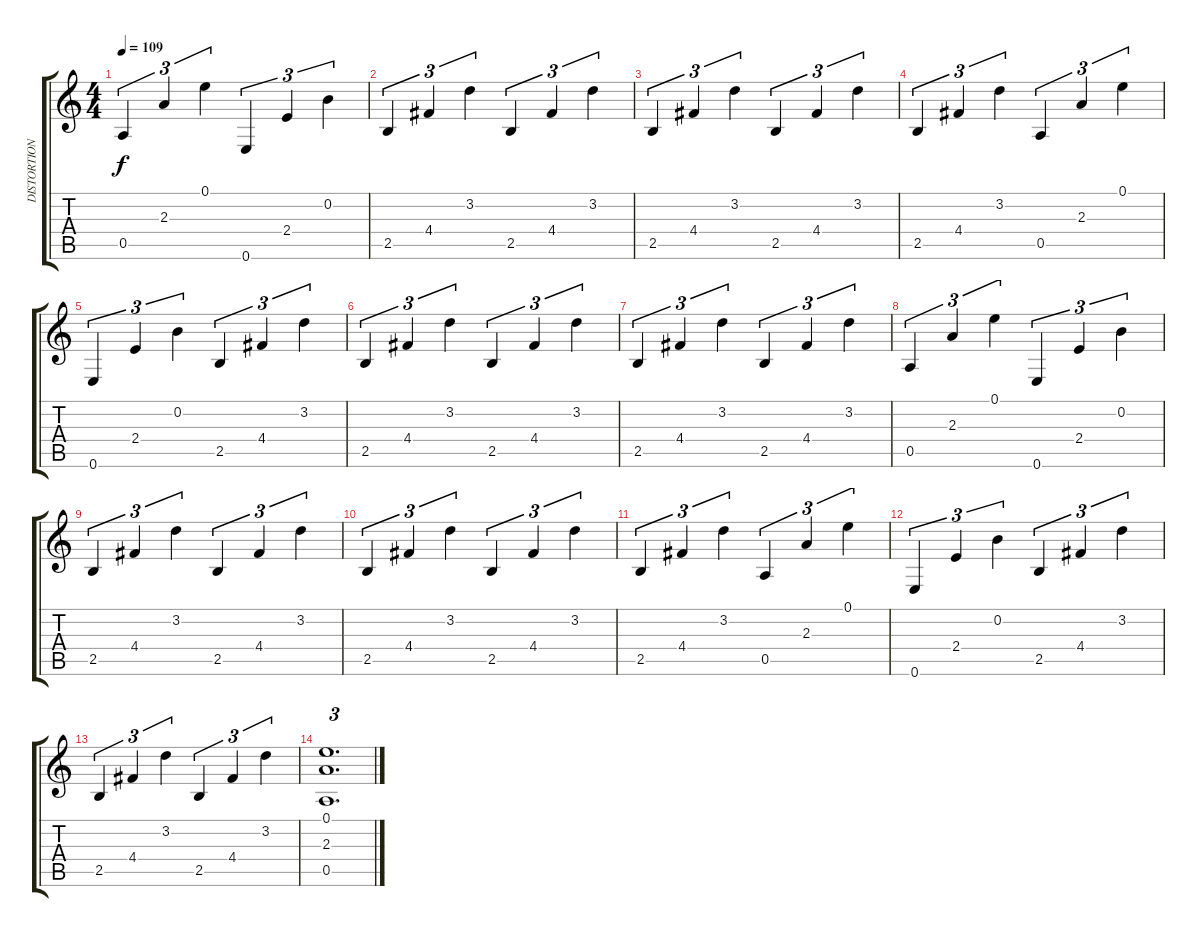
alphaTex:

\track ("DISTORTION GUITAR I" "DISTORTION") {instrument overdrivenguitar}
\staff {score tabs}
\tuning (E4 B3 G3 D3 A2 E2) {hide}
\ts (4 4)
\tempo 109
\clef g2
\ks c
0.5.4{tu (3 2) dy f} 2.3.4{tu (3 2)} 0.1.4{tu (3 2)} 0.6.4{tu (3 2)} 2.4.4{tu (3 2)} 0.2.4{tu (3 2)} |
2.5.4{tu (3 2)} 4.4.4{tu (3 2)} 3.2.4{tu (3 2)} 2.5.4{tu (3 2)} 4.4.4{tu (3 2)} 3.2.4{tu (3 2)} |
2.5.4{tu (3 2)} 4.4.4{tu (3 2)} 3.2.4{tu (3 2)} 2.5.4{tu (3 2)} 4.4.4{tu (3 2)} 3.2.4{tu (3 2)} |
2.5.4{tu (3 2)} 4.4.4{tu (3 2)} 3.2.4{tu (3 2)} 0.5.4{tu (3 2)} 2.3.4{tu (3 2)} 0.1.4{tu (3 2)} |
0.6.4{tu (3 2)} 2.4.4{tu (3 2)} 0.2.4{tu (3 2)} 2.5.4{tu (3 2)} 4.4.4{tu (3 2)} 3.2.4{tu (3 2)} |
2.5.4{tu (3 2)} 4.4.4{tu (3 2)} 3.2.4{tu (3 2)} 2.5.4{tu (3 2)} 4.4.4{tu (3 2)} 3.2.4{tu (3 2)} |
2.5.4{tu (3 2)} 4.4.4{tu (3 2)} 3.2.4{tu (3 2)} 2.5.4{tu (3 2)} 4.4.4{tu (3 2)} 3.2.4{tu (3 2)} |
0.5.4{tu (3 2)} 2.3.4{tu (3 2)} 0.1.4{tu (3 2)} 0.6.4{tu (3 2)} 2.4.4{tu (3 2)} 0.2.4{tu (3 2)} |
2.5.4{tu (3 2)} 4.4.4{tu (3 2)} 3.2.4{tu (3 2)} 2.5.4{tu (3 2)} 4.4.4{tu (3 2)} 3.2.4{tu (3 2)} |
2.5.4{tu (3 2)} 4.4.4{tu (3 2)} 3.2.4{tu (3 2)} 2.5.4{tu (3 2)} 4.4.4{tu (3 2)} 3.2.4{tu (3 2)} |
2.5.4{tu (3 2)} 4.4.4{tu (3 2)} 3.2.4{tu (3 2)} 0.5.4{tu (3 2)} 2.3.4{tu (3 2)} 0.1.4{tu (3 2)} |
0.6.4{tu (3 2)} 2.4.4{tu (3 2)} 0.2.4{tu (3 2)} 2.5.4{tu (3 2)} 4.4.4{tu (3 2)} 3.2.4{tu (3 2)} |
2.5.4{tu (3 2)} 4.4.4{tu (3 2)} 3.2.4{tu (3 2)} 2.5.4{tu (3 2)} 4.4.4{tu (3 2)} 3.2.4{tu (3 2)} |
(0.1 2.3 0.5).1{d tu (3 2)}
